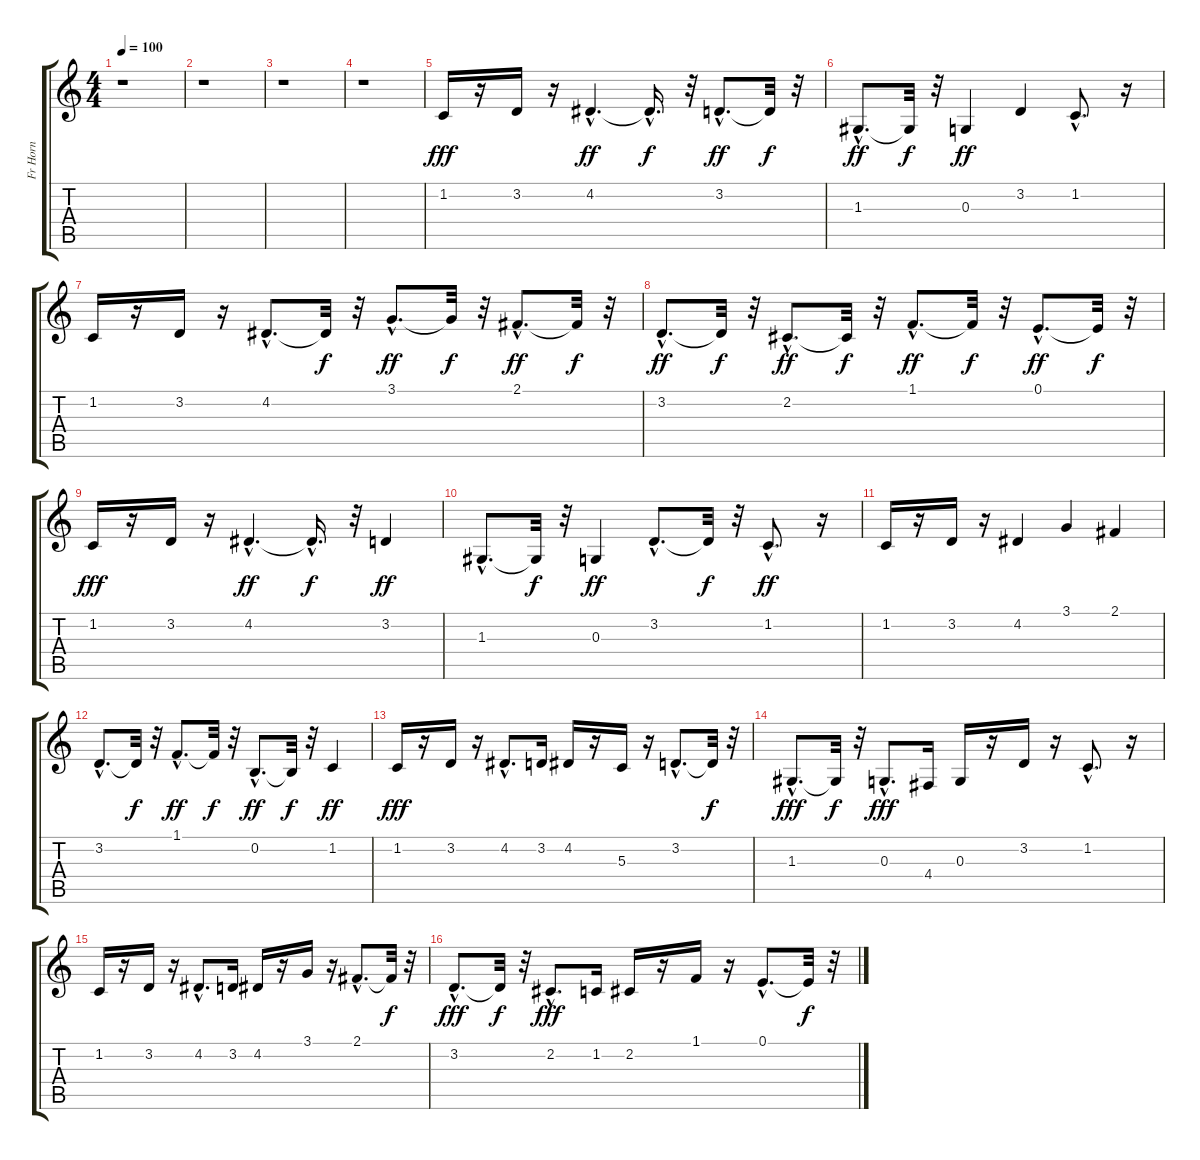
\track ("Fr Horn" "Fr Horn") {instrument frenchhorn}
\staff {score tabs}
\tuning (E4 B3 G3 D3 A2 E2) {hide}
\ts (4 4)
\tempo 100
\clef g2
\ks c
r.1{dy fff instrument frenchhorn} |
r.1 |
r.1 |
r.1 |
1.2.16 r.16 3.2.16 r.16 4.2{hac}.4{d dy ff} 4.2{hac t}.16{d dy f} r.32 3.2{hac}.8{d dy ff} 3.2{t}.32{dy f} r.32 |
1.3{hac}.8{d dy ff} 1.3{t}.32{dy f} r.32 0.3.4{dy ff} 3.2.4 1.2{hac}.8{d} r.16 |
1.2.16 r.16 3.2.16 r.16 4.2{hac}.8{d} 4.2{t}.32{dy f} r.32 3.1{hac}.8{d dy ff} 3.1{t}.32{dy f} r.32 2.1{hac}.8{d dy ff} 2.1{t}.32{dy f} r.32 |
3.2{hac}.8{d dy ff} 3.2{t}.32{dy f} r.32 2.2{hac}.8{d dy ff} 2.2{t}.32{dy f} r.32 1.1{hac}.8{d dy ff} 1.1{t}.32{dy f} r.32 0.1{hac}.8{d dy ff} 0.1{t}.32{dy f} r.32 |
1.2.16{dy fff} r.16 3.2.16 r.16 4.2{hac}.4{d dy ff} 4.2{hac t}.16{d dy f} r.32 3.2.4{dy ff} |
1.3{hac}.8{d} 1.3{t}.32{dy f} r.32 0.3.4{dy ff} 3.2{hac}.8{d} 3.2{t}.32{dy f} r.32 1.2{hac}.8{d dy ff} r.16 |
1.2.16 r.16 3.2.16 r.16 4.2.4 3.1.4 2.1.4 |
3.2{hac}.8{d} 3.2{t}.32{dy f} r.32 1.1{hac}.8{d dy ff} 1.1{t}.32{dy f} r.32 0.2{hac}.8{d dy ff} 0.2{t}.32{dy f} r.32 1.2.4{dy ff} |
1.2.16{dy fff} r.16 3.2.16 r.16 4.2{hac}.8{d} 3.2.16 4.2.16 r.16 5.3.16 r.16 3.2{hac}.8{d} 3.2{t}.32{dy f} r.32 |
1.3{hac}.8{d dy fff} 1.3{t}.32{dy f} r.32 0.3{hac}.8{d dy fff} 4.4.16 0.3.16 r.16 3.2.16 r.16 1.2{hac}.8{d} r.16 |
1.2.16 r.16 3.2.16 r.16 4.2{hac}.8{d} 3.2.16 4.2.16 r.16 3.1.16 r.16 2.1{hac}.8{d} 2.1{t}.32{dy f} r.32 |
3.2{hac}.8{d dy fff} 3.2{t}.32{dy f} r.32 2.2{hac}.8{d dy fff} 1.2.16 2.2.16 r.16 1.1.16 r.16 0.1{hac}.8{d} 0.1{t}.32{dy f} r.32
